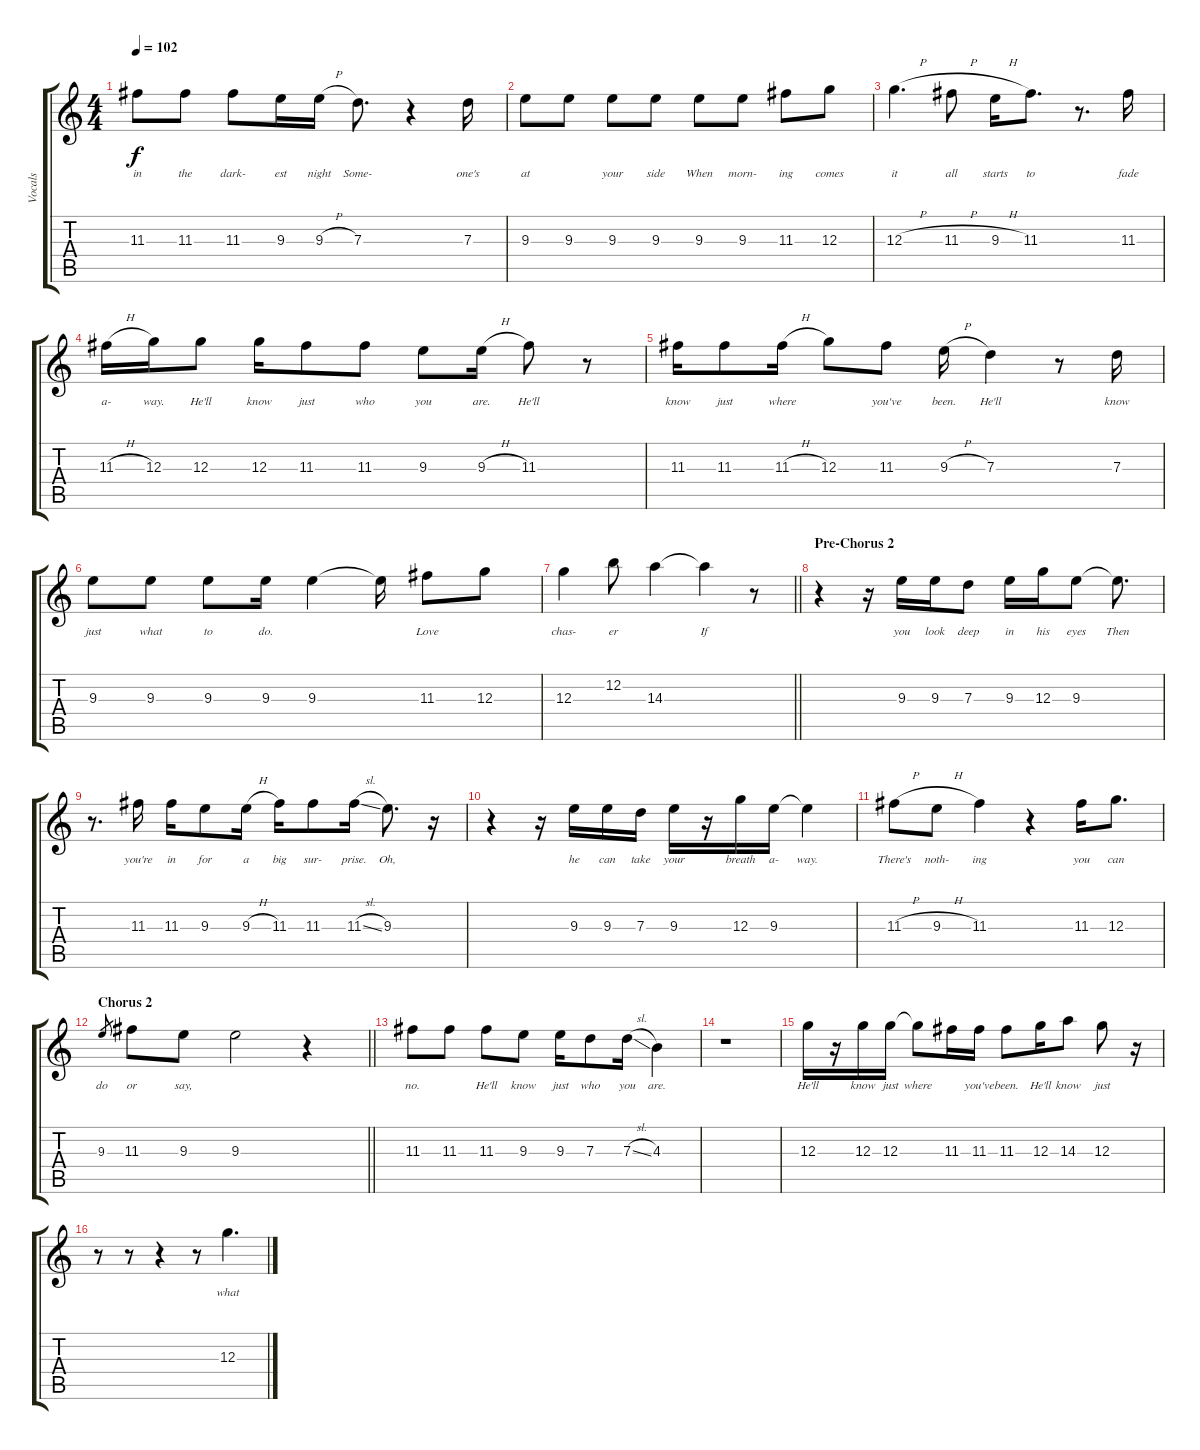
\track ("Vocals" "Vocals") {instrument contrabass}
\staff {score tabs}
\tuning (E4 B3 G3 D3 A2 E2) {hide}
\ts (4 4)
\tempo 102
\clef g2
\ks c
11.3.8{lyrics (0 "in") lyrics (1 "") lyrics (2 "") lyrics (3 "") lyrics (4 "") dy f} 11.3.8{lyrics (0 "the") lyrics (1 "") lyrics (2 "") lyrics (3 "") lyrics (4 "")} 11.3.8{lyrics (0 "dark-") lyrics (1 "") lyrics (2 "") lyrics (3 "") lyrics (4 "")} 9.3.16{lyrics (0 "est") lyrics (1 "") lyrics (2 "") lyrics (3 "") lyrics (4 "")} 9.3{h}.16{lyrics (0 "night") lyrics (1 "") lyrics (2 "") lyrics (3 "") lyrics (4 "")} 7.3.8{d lyrics (0 "Some-") lyrics (1 "") lyrics (2 "") lyrics (3 "") lyrics (4 "")} r.4 7.3.16{lyrics (0 "one's") lyrics (1 "") lyrics (2 "") lyrics (3 "") lyrics (4 "")} |
9.3.8{lyrics (0 "at") lyrics (1 "") lyrics (2 "") lyrics (3 "") lyrics (4 "")} 9.3.8{lyrics (0 "") lyrics (1 "") lyrics (2 "") lyrics (3 "") lyrics (4 "")} 9.3.8{lyrics (0 "your") lyrics (1 "") lyrics (2 "") lyrics (3 "") lyrics (4 "")} 9.3.8{lyrics (0 "side") lyrics (1 "") lyrics (2 "") lyrics (3 "") lyrics (4 "")} 9.3.8{lyrics (0 "When") lyrics (1 "") lyrics (2 "") lyrics (3 "") lyrics (4 "")} 9.3.8{lyrics (0 "morn-") lyrics (1 "") lyrics (2 "") lyrics (3 "") lyrics (4 "")} 11.3.8{lyrics (0 "ing") lyrics (1 "") lyrics (2 "") lyrics (3 "") lyrics (4 "")} 12.3.8{lyrics (0 "comes") lyrics (1 "") lyrics (2 "") lyrics (3 "") lyrics (4 "")} |
12.3{h}.4{d lyrics (0 "it") lyrics (1 "") lyrics (2 "") lyrics (3 "") lyrics (4 "")} 11.3{h}.8{lyrics (0 "all") lyrics (1 "") lyrics (2 "") lyrics (3 "") lyrics (4 "")} 9.3{h}.16{lyrics (0 "starts") lyrics (1 "") lyrics (2 "") lyrics (3 "") lyrics (4 "")} 11.3.8{d lyrics (0 "to") lyrics (1 "") lyrics (2 "") lyrics (3 "") lyrics (4 "")} r.8{d} 11.3.16{lyrics (0 "fade") lyrics (1 "") lyrics (2 "") lyrics (3 "") lyrics (4 "")} |
11.3{h}.16{lyrics (0 "a-") lyrics (1 "") lyrics (2 "") lyrics (3 "") lyrics (4 "")} 12.3.16{lyrics (0 "way.") lyrics (1 "") lyrics (2 "") lyrics (3 "") lyrics (4 "")} 12.3.8{lyrics (0 "He'll") lyrics (1 "") lyrics (2 "") lyrics (3 "") lyrics (4 "")} 12.3.16{lyrics (0 "know") lyrics (1 "") lyrics (2 "") lyrics (3 "") lyrics (4 "")} 11.3.8{lyrics (0 "just") lyrics (1 "") lyrics (2 "") lyrics (3 "") lyrics (4 "")} 11.3.8{lyrics (0 "who") lyrics (1 "") lyrics (2 "") lyrics (3 "") lyrics (4 "")} 9.3.8{lyrics (0 "you") lyrics (1 "") lyrics (2 "") lyrics (3 "") lyrics (4 "")} 9.3{h}.16{lyrics (0 "are.") lyrics (1 "") lyrics (2 "") lyrics (3 "") lyrics (4 "")} 11.3.8{lyrics (0 "He'll") lyrics (1 "") lyrics (2 "") lyrics (3 "") lyrics (4 "")} r.8 |
11.3.16{lyrics (0 "know") lyrics (1 "") lyrics (2 "") lyrics (3 "") lyrics (4 "")} 11.3.8{lyrics (0 "just") lyrics (1 "") lyrics (2 "") lyrics (3 "") lyrics (4 "")} 11.3{h}.16{lyrics (0 "where") lyrics (1 "") lyrics (2 "") lyrics (3 "") lyrics (4 "")} 12.3.8{lyrics (0 "") lyrics (1 "") lyrics (2 "") lyrics (3 "") lyrics (4 "")} 11.3.8{lyrics (0 "you've") lyrics (1 "") lyrics (2 "") lyrics (3 "") lyrics (4 "")} 9.3{h}.16{lyrics (0 "been.") lyrics (1 "") lyrics (2 "") lyrics (3 "") lyrics (4 "")} 7.3.4{lyrics (0 "He'll") lyrics (1 "") lyrics (2 "") lyrics (3 "") lyrics (4 "")} r.8 7.3.16{lyrics (0 "know") lyrics (1 "") lyrics (2 "") lyrics (3 "") lyrics (4 "")} |
9.3.8{lyrics (0 "just") lyrics (1 "") lyrics (2 "") lyrics (3 "") lyrics (4 "")} 9.3.8{lyrics (0 "what") lyrics (1 "") lyrics (2 "") lyrics (3 "") lyrics (4 "")} 9.3.8{lyrics (0 "to") lyrics (1 "") lyrics (2 "") lyrics (3 "") lyrics (4 "")} 9.3.16{lyrics (0 "do.") lyrics (1 "") lyrics (2 "") lyrics (3 "") lyrics (4 "")} 9.3.4{lyrics (0 "") lyrics (1 "") lyrics (2 "") lyrics (3 "") lyrics (4 "")} 9.3{t}.16{lyrics (0 "") lyrics (1 "") lyrics (2 "") lyrics (3 "") lyrics (4 "")} 11.3.8{lyrics (0 "Love") lyrics (1 "") lyrics (2 "") lyrics (3 "") lyrics (4 "")} 12.3.8{lyrics (0 "") lyrics (1 "") lyrics (2 "") lyrics (3 "") lyrics (4 "")} |
\barLineRight lightlight
12.3.4{lyrics (0 "chas-") lyrics (1 "") lyrics (2 "") lyrics (3 "") lyrics (4 "")} 12.2.8{lyrics (0 "er") lyrics (1 "") lyrics (2 "") lyrics (3 "") lyrics (4 "")} 14.3.4{lyrics (0 "") lyrics (1 "") lyrics (2 "") lyrics (3 "") lyrics (4 "")} 14.3{t}.4{lyrics (0 "If") lyrics (1 "") lyrics (2 "") lyrics (3 "") lyrics (4 "")} r.8 |
\section ("" "Pre-Chorus 2")
r.4 r.16 9.3.16{lyrics (0 "you") lyrics (1 "") lyrics (2 "") lyrics (3 "") lyrics (4 "")} 9.3.16{lyrics (0 "look") lyrics (1 "") lyrics (2 "") lyrics (3 "") lyrics (4 "")} 7.3.8{lyrics (0 "deep") lyrics (1 "") lyrics (2 "") lyrics (3 "") lyrics (4 "")} 9.3.16{lyrics (0 "in") lyrics (1 "") lyrics (2 "") lyrics (3 "") lyrics (4 "")} 12.3.16{lyrics (0 "his") lyrics (1 "") lyrics (2 "") lyrics (3 "") lyrics (4 "")} 9.3.8{lyrics (0 "eyes") lyrics (1 "") lyrics (2 "") lyrics (3 "") lyrics (4 "")} 9.3{t}.8{d lyrics (0 "Then") lyrics (1 "") lyrics (2 "") lyrics (3 "") lyrics (4 "")} |
r.8{d} 11.3.16{lyrics (0 "you're") lyrics (1 "") lyrics (2 "") lyrics (3 "") lyrics (4 "")} 11.3.16{lyrics (0 "in") lyrics (1 "") lyrics (2 "") lyrics (3 "") lyrics (4 "")} 9.3.8{lyrics (0 "for") lyrics (1 "") lyrics (2 "") lyrics (3 "") lyrics (4 "")} 9.3{h}.16{lyrics (0 "a") lyrics (1 "") lyrics (2 "") lyrics (3 "") lyrics (4 "")} 11.3.16{lyrics (0 "big") lyrics (1 "") lyrics (2 "") lyrics (3 "") lyrics (4 "")} 11.3.8{lyrics (0 "sur-") lyrics (1 "") lyrics (2 "") lyrics (3 "") lyrics (4 "")} 11.3{sl}.16{lyrics (0 "prise.") lyrics (1 "") lyrics (2 "") lyrics (3 "") lyrics (4 "")} 9.3.8{d lyrics (0 "Oh,") lyrics (1 "") lyrics (2 "") lyrics (3 "") lyrics (4 "")} r.16 |
r.4 r.16 9.3.16{lyrics (0 "he") lyrics (1 "") lyrics (2 "") lyrics (3 "") lyrics (4 "")} 9.3.16{lyrics (0 "can") lyrics (1 "") lyrics (2 "") lyrics (3 "") lyrics (4 "")} 7.3.16{lyrics (0 "take") lyrics (1 "") lyrics (2 "") lyrics (3 "") lyrics (4 "")} 9.3.16{lyrics (0 "your") lyrics (1 "") lyrics (2 "") lyrics (3 "") lyrics (4 "")} r.16 12.3.16{lyrics (0 "breath") lyrics (1 "") lyrics (2 "") lyrics (3 "") lyrics (4 "")} 9.3.16{lyrics (0 "a-") lyrics (1 "") lyrics (2 "") lyrics (3 "") lyrics (4 "")} 9.3{t}.4{lyrics (0 "way.") lyrics (1 "") lyrics (2 "") lyrics (3 "") lyrics (4 "")} |
11.3{h}.8{lyrics (0 "There's") lyrics (1 "") lyrics (2 "") lyrics (3 "") lyrics (4 "")} 9.3{h}.8{lyrics (0 "noth-") lyrics (1 "") lyrics (2 "") lyrics (3 "") lyrics (4 "")} 11.3.4{lyrics (0 "ing") lyrics (1 "") lyrics (2 "") lyrics (3 "") lyrics (4 "")} r.4 11.3.16{lyrics (0 "you") lyrics (1 "") lyrics (2 "") lyrics (3 "") lyrics (4 "")} 12.3.8{d lyrics (0 "can") lyrics (1 "") lyrics (2 "") lyrics (3 "") lyrics (4 "")} |
\section ("" "Chorus 2")
\barLineRight lightlight
9.3.8{lyrics (0 "do") lyrics (1 "") lyrics (2 "") lyrics (3 "") lyrics (4 "") gr} 11.3.8{lyrics (0 "or") lyrics (1 "") lyrics (2 "") lyrics (3 "") lyrics (4 "")} 9.3.8{lyrics (0 "say,") lyrics (1 "") lyrics (2 "") lyrics (3 "") lyrics (4 "")} 9.3.2{lyrics (0 "") lyrics (1 "") lyrics (2 "") lyrics (3 "") lyrics (4 "")} r.4 |
11.3.8{lyrics (0 "no.") lyrics (1 "") lyrics (2 "") lyrics (3 "") lyrics (4 "")} 11.3.8{lyrics (0 "") lyrics (1 "") lyrics (2 "") lyrics (3 "") lyrics (4 "")} 11.3.8{lyrics (0 "He'll") lyrics (1 "") lyrics (2 "") lyrics (3 "") lyrics (4 "")} 9.3.8{lyrics (0 "know") lyrics (1 "") lyrics (2 "") lyrics (3 "") lyrics (4 "")} 9.3.16{lyrics (0 "just") lyrics (1 "") lyrics (2 "") lyrics (3 "") lyrics (4 "")} 7.3.8{lyrics (0 "who") lyrics (1 "") lyrics (2 "") lyrics (3 "") lyrics (4 "")} 7.3{sl}.16{lyrics (0 "you") lyrics (1 "") lyrics (2 "") lyrics (3 "") lyrics (4 "")} 4.3.4{lyrics (0 "are.") lyrics (1 "") lyrics (2 "") lyrics (3 "") lyrics (4 "")} |
r.1 |
12.3.16{lyrics (0 "He'll") lyrics (1 "") lyrics (2 "") lyrics (3 "") lyrics (4 "")} r.16 12.3.16{lyrics (0 "know") lyrics (1 "") lyrics (2 "") lyrics (3 "") lyrics (4 "")} 12.3.16{lyrics (0 "just") lyrics (1 "") lyrics (2 "") lyrics (3 "") lyrics (4 "")} 12.3{t}.8{lyrics (0 "where") lyrics (1 "") lyrics (2 "") lyrics (3 "") lyrics (4 "")} 11.3.16{lyrics (0 "") lyrics (1 "") lyrics (2 "") lyrics (3 "") lyrics (4 "")} 11.3.16{lyrics (0 "you've") lyrics (1 "") lyrics (2 "") lyrics (3 "") lyrics (4 "")} 11.3.8{lyrics (0 "been.") lyrics (1 "") lyrics (2 "") lyrics (3 "") lyrics (4 "")} 12.3.16{lyrics (0 "He'll") lyrics (1 "") lyrics (2 "") lyrics (3 "") lyrics (4 "")} 14.3.8{lyrics (0 "know") lyrics (1 "") lyrics (2 "") lyrics (3 "") lyrics (4 "")} 12.3.8{lyrics (0 "just") lyrics (1 "") lyrics (2 "") lyrics (3 "") lyrics (4 "")} r.16 |
r.8 r.8 r.4 r.8 12.3.4{d lyrics (0 "what") lyrics (1 "") lyrics (2 "") lyrics (3 "") lyrics (4 "")}
